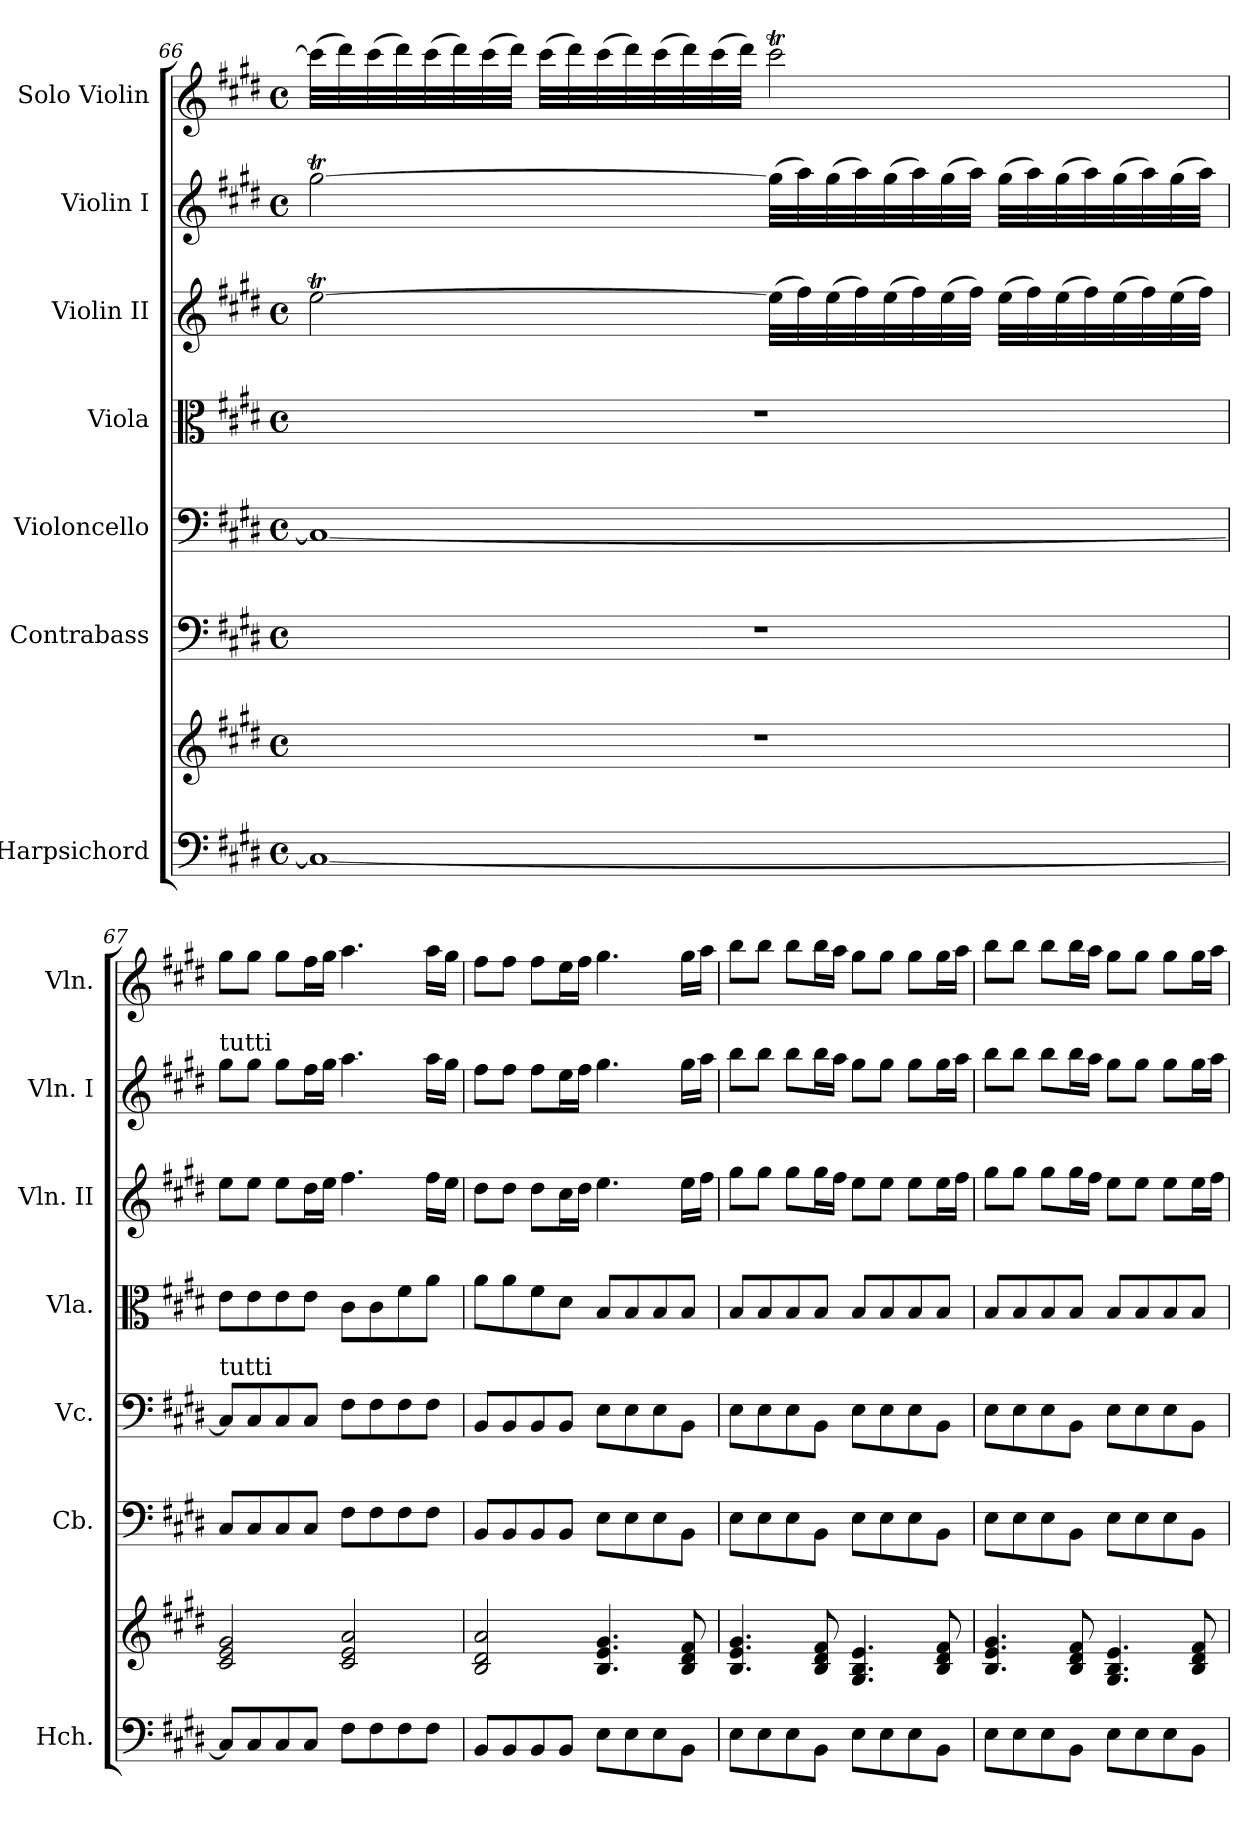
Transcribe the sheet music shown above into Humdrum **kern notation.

**kern	**kern	**kern	**kern	**kern	**kern	**kern	**kern
*part7	*part7	*part6	*part5	*part4	*part3	*part2	*part1
*staff8	*staff7	*staff6	*staff5	*staff4	*staff3	*staff2	*staff1
*I"Harpsichord	*	*I"Contrabass	*I"Violoncello	*I"Viola	*I"Violin II	*I"Violin I	*I"Solo Violin
*I'Hch.	*	*I'Cb.	*I'Vc.	*I'Vla.	*I'Vln. II	*I'Vln. I	*I'Vln.
!!LO:PB:g=z
*clefF4	*clefG2	*clefF4	*clefF4	*clefC3	*clefG2	*clefG2	*clefG2
*	*	*ITrd7c12	*	*	*	*	*
*k[f#c#g#d#]	*k[f#c#g#d#]	*k[f#c#g#d#]	*k[f#c#g#d#]	*k[f#c#g#d#]	*k[f#c#g#d#]	*k[f#c#g#d#]	*k[f#c#g#d#]
*M4/4	*M4/4	*M4/4	*M4/4	*M4/4	*M4/4	*M4/4	*M4/4
*met(c)	*met(c)	*met(c)	*met(c)	*met(c)	*met(c)	*met(c)	*met(c)
=66	=66	=66	=66	=66	=66	=66	=66
1C#_	1r	1r	1C#_	1r	[2eeT\	[2gg#t\	(>32ccc#\LLL]
.	.	.	.	.	.	.	32ddd#\)
.	.	.	.	.	.	.	(>32ccc#\
.	.	.	.	.	.	.	32ddd#\)
.	.	.	.	.	.	.	(>32ccc#\
.	.	.	.	.	.	.	32ddd#\)
.	.	.	.	.	.	.	(>32ccc#\
.	.	.	.	.	.	.	32ddd#\JJJ)
.	.	.	.	.	.	.	(>32ccc#\LLL
.	.	.	.	.	.	.	32ddd#\)
.	.	.	.	.	.	.	(>32ccc#\
.	.	.	.	.	.	.	32ddd#\)
.	.	.	.	.	.	.	(>32ccc#\
.	.	.	.	.	.	.	32ddd#\)
.	.	.	.	.	.	.	(>32ccc#\
.	.	.	.	.	.	.	32ddd#\JJJ)
.	.	.	.	.	(>32ee\LLL]	(>32gg#\LLL]	2ccc#T\
.	.	.	.	.	32ff#\)	32aa\)	.
.	.	.	.	.	(>32ee\	(>32gg#\	.
.	.	.	.	.	32ff#\)	32aa\)	.
.	.	.	.	.	(>32ee\	(>32gg#\	.
.	.	.	.	.	32ff#\)	32aa\)	.
.	.	.	.	.	(>32ee\	(>32gg#\	.
.	.	.	.	.	32ff#\JJJ)	32aa\JJJ)	.
.	.	.	.	.	(>32ee\LLL	(>32gg#\LLL	.
.	.	.	.	.	32ff#\)	32aa\)	.
.	.	.	.	.	(>32ee\	(>32gg#\	.
.	.	.	.	.	32ff#\)	32aa\)	.
.	.	.	.	.	(>32ee\	(>32gg#\	.
.	.	.	.	.	32ff#\)	32aa\)	.
.	.	.	.	.	(>32ee\	(>32gg#\	.
.	.	.	.	.	32ff#\JJJ)	32aa\JJJ)	.
!!LO:PB:g=z
=67	=67	=67	=67	=67	=67	=67	=67
!	!	!	!	!	!	!LO:TX:a:t=tutti	!
!	!	!	!LO:TX:a:t=tutti	!	!	!	!
8C#/L]	2c#/ 2e/ 2g#/	8CC#/L	8C#/L]	8e\L	8ee\L	8gg#\L	8gg#\L
8C#/	.	8CC#/	8C#/	8e\	8ee\J	8gg#\J	8gg#\J
8C#/	.	8CC#/	8C#/	8e\	8ee\L	8gg#\L	8gg#\L
8C#/J	.	8CC#/J	8C#/J	8e\J	16dd#\L	16ff#\L	16ff#\L
.	.	.	.	.	16ee\JJ	16gg#\JJ	16gg#\JJ
8F#\L	2c#/ 2e/ 2a/	8FF#\L	8F#\L	8c#\L	4.ff#\	4.aa\	4.aa\
8F#\	.	8FF#\	8F#\	8c#\	.	.	.
8F#\	.	8FF#\	8F#\	8f#\	.	.	.
8F#\J	.	8FF#\J	8F#\J	8a\J	16ff#\LL	16aa\LL	16aa\LL
.	.	.	.	.	16ee\JJ	16gg#\JJ	16gg#\JJ
=68	=68	=68	=68	=68	=68	=68	=68
8BB/L	2B/ 2d#/ 2a/	8BBB/L	8BB/L	8a\L	8dd#\L	8ff#\L	8ff#\L
8BB/	.	8BBB/	8BB/	8a\	8dd#\J	8ff#\J	8ff#\J
8BB/	.	8BBB/	8BB/	8f#\	8dd#\L	8ff#\L	8ff#\L
8BB/J	.	8BBB/J	8BB/J	8d#\J	16cc#\L	16ee\L	16ee\L
.	.	.	.	.	16dd#\JJ	16ff#\JJ	16ff#\JJ
8E\L	4.B/ 4.e/ 4.g#/	8EE\L	8E\L	8B/L	4.ee\	4.gg#\	4.gg#\
8E\	.	8EE\	8E\	8B/	.	.	.
8E\	.	8EE\	8E\	8B/	.	.	.
8BB\J	8B/ 8d#/ 8f#/	8BBB\J	8BB\J	8B/J	16ee\LL	16gg#\LL	16gg#\LL
.	.	.	.	.	16ff#\JJ	16aa\JJ	16aa\JJ
=69	=69	=69	=69	=69	=69	=69	=69
8E\L	4.B/ 4.e/ 4.g#/	8EE\L	8E\L	8B/L	8gg#\L	8bb\L	8bb\L
8E\	.	8EE\	8E\	8B/	8gg#\J	8bb\J	8bb\J
8E\	.	8EE\	8E\	8B/	8gg#\L	8bb\L	8bb\L
8BB\J	8B/ 8d#/ 8f#/	8BBB\J	8BB\J	8B/J	16gg#\L	16bb\L	16bb\L
.	.	.	.	.	16ff#\JJ	16aa\JJ	16aa\JJ
8E\L	4.G#/ 4.B/ 4.e/	8EE\L	8E\L	8B/L	8ee\L	8gg#\L	8gg#\L
8E\	.	8EE\	8E\	8B/	8ee\J	8gg#\J	8gg#\J
8E\	.	8EE\	8E\	8B/	8ee\L	8gg#\L	8gg#\L
8BB\J	8B/ 8d#/ 8f#/	8BBB\J	8BB\J	8B/J	16ee\L	16gg#\L	16gg#\L
.	.	.	.	.	16ff#\JJ	16aa\JJ	16aa\JJ
!!LO:PB:g=z
=70	=70	=70	=70	=70	=70	=70	=70
8E\L	4.B/ 4.e/ 4.g#/	8EE\L	8E\L	8B/L	8gg#\L	8bb\L	8bb\L
8E\	.	8EE\	8E\	8B/	8gg#\J	8bb\J	8bb\J
8E\	.	8EE\	8E\	8B/	8gg#\L	8bb\L	8bb\L
8BB\J	8B/ 8d#/ 8f#/	8BBB\J	8BB\J	8B/J	16gg#\L	16bb\L	16bb\L
.	.	.	.	.	16ff#\JJ	16aa\JJ	16aa\JJ
8E\L	4.G#/ 4.B/ 4.e/	8EE\L	8E\L	8B/L	8ee\L	8gg#\L	8gg#\L
8E\	.	8EE\	8E\	8B/	8ee\J	8gg#\J	8gg#\J
8E\	.	8EE\	8E\	8B/	8ee\L	8gg#\L	8gg#\L
8BB\J	8B/ 8d#/ 8f#/	8BBB\J	8BB\J	8B/J	16ee\L	16gg#\L	16gg#\L
.	.	.	.	.	16ff#\JJ	16aa\JJ	16aa\JJ
=	=	=	=	=	=	=	=
*-	*-	*-	*-	*-	*-	*-	*-
